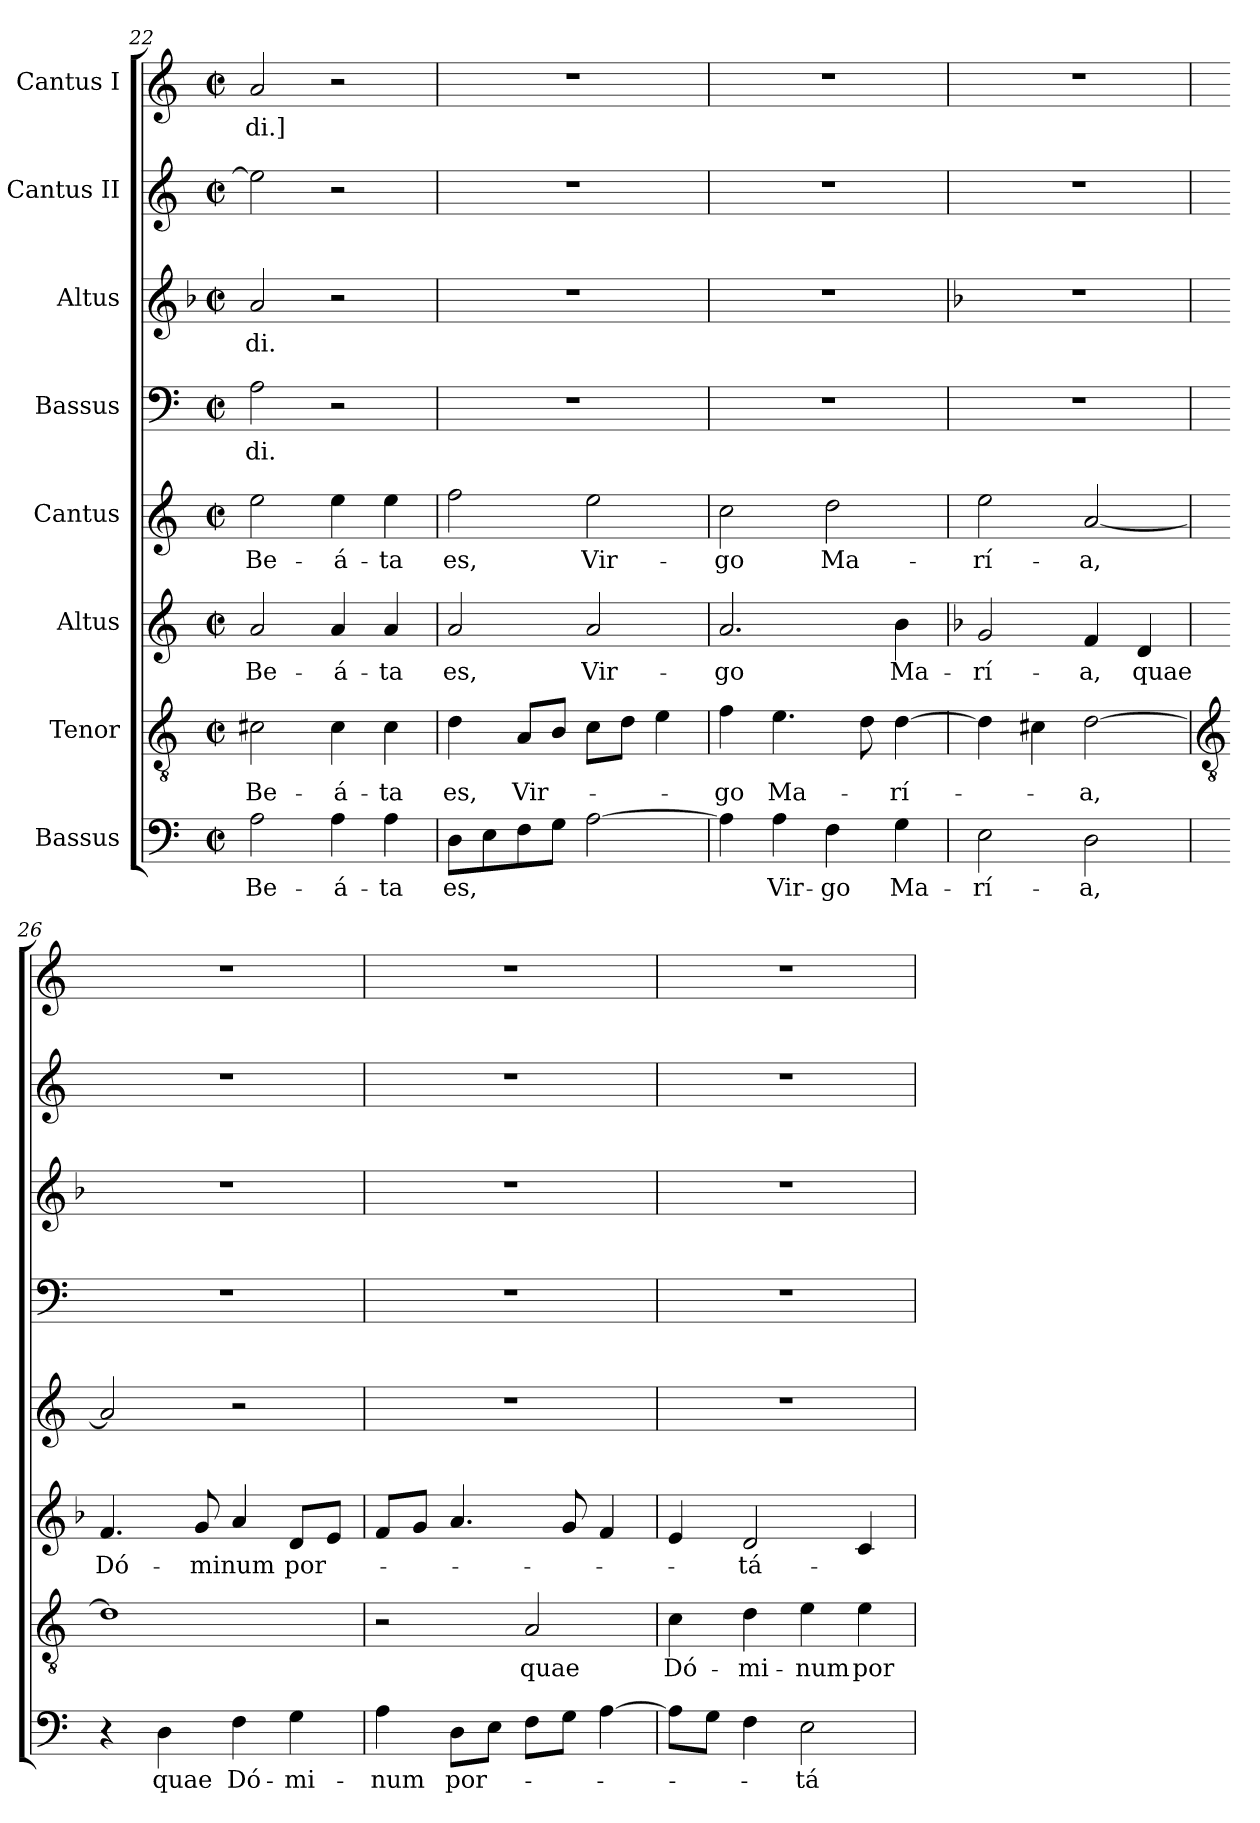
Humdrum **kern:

**kern	**text	**kern	**text	**kern	**text	**kern	**text	**kern	**text	**kern	**text	**kern	**kern	**text
*part8	*part8	*part7	*part7	*part6	*part6	*part5	*part5	*part4	*part4	*part3	*part3	*part2	*part1	*part1
*staff8	*staff8	*staff7	*staff7	*staff6	*staff6	*staff5	*staff5	*staff4	*staff4	*staff3	*staff3	*staff2	*staff1	*staff1
*I"Bassus	*	*I"Tenor	*	*I"Altus	*	*I"Cantus	*	*I"Bassus	*	*I"Altus	*	*I"Cantus II	*I"Cantus I	*
*clefF4	*	*clefGv2	*	*clefG2	*	*clefG2	*	*clefF4	*	*clefG2	*	*clefG2	*clefG2	*
*k[]	*	*k[]	*	*k[]	*	*k[]	*	*k[]	*	*k[b-]	*	*k[]	*k[]	*
*C:	*	*C:	*	*C:	*	*C:	*	*C:	*	*F:	*	*C:	*C:	*
*M2/2	*	*M2/2	*	*M2/2	*	*M2/2	*	*M2/2	*	*M2/2	*	*M2/2	*M2/2	*
*met(c|)	*	*met(c|)	*	*met(c|)	*	*met(c|)	*	*met(c|)	*	*met(c|)	*	*met(c|)	*met(c|)	*
=22	=22	=22	=22	=22	=22	=22	=22	=22	=22	=22	=22	=22	=22	=22
!	!LO:LY:b	!	!LO:LY:b	!	!LO:LY:b	!	!LO:LY:b	!	!LO:LY:b	!	!LO:LY:b	!	!	!LO:LY:b
2A\	Be-	2c#X\	Be-	2a/	Be-	2ee\	Be-	2A\	-di.	2a/	-di.	2ee\]	2a/	-di.]
!	!LO:LY:b	!	!LO:LY:b	!	!LO:LY:b	!	!LO:LY:b	!	!	!	!	!	!	!
4A\	-á-	4c#\	-á-	4a/	-á-	4ee\	-á-	2r	.	2r	.	2r	2r	.
!	!LO:LY:b	!	!LO:LY:b	!	!LO:LY:b	!	!LO:LY:b	!	!	!	!	!	!	!
4A\	-ta	4c#\	-ta	4a/	-ta	4ee\	-ta	.	.	.	.	.	.	.
=23	=23	=23	=23	=23	=23	=23	=23	=23	=23	=23	=23	=23	=23	=23
!	!LO:LY:b	!	!LO:LY:b	!	!LO:LY:b	!	!LO:LY:b	!	!	!	!	!	!	!
8D\L	es,	4d\	es,	2a/	es,	2ff\	es,	1r	.	1r	.	1r	1r	.
8E\	.	.	.	.	.	.	.	.	.	.	.	.	.	.
!	!	!	!LO:LY:b	!	!	!	!	!	!	!	!	!	!	!
8F\	.	8A/L	Vir-	.	.	.	.	.	.	.	.	.	.	.
8G\J	.	8B/J	.	.	.	.	.	.	.	.	.	.	.	.
!	!	!	!	!	!LO:LY:b	!	!LO:LY:b	!	!	!	!	!	!	!
[2A\	.	8c\L	.	2a/	Vir-	2ee\	Vir-	.	.	.	.	.	.	.
.	.	8d\J	.	.	.	.	.	.	.	.	.	.	.	.
.	.	4e\	.	.	.	.	.	.	.	.	.	.	.	.
=24	=24	=24	=24	=24	=24	=24	=24	=24	=24	=24	=24	=24	=24	=24
!	!	!	!LO:LY:b	!	!LO:LY:b	!	!LO:LY:b	!	!	!	!	!	!	!
4A\]	.	4f\	-go	2.a/	-go	2cc\	-go	1r	.	1r	.	1r	1r	.
!	!LO:LY:b	!	!LO:LY:b	!	!	!	!	!	!	!	!	!	!	!
4A\	Vir-	4.e\	Ma-	.	.	.	.	.	.	.	.	.	.	.
!	!LO:LY:b	!	!	!	!	!	!LO:LY:b	!	!	!	!	!	!	!
4F\	-go	.	.	.	.	2dd\	Ma-	.	.	.	.	.	.	.
.	.	8d\	.	.	.	.	.	.	.	.	.	.	.	.
!	!LO:LY:b	!	!LO:LY:b	!	!LO:LY:b	!	!	!	!	!	!	!	!	!
4G\	Ma-	[4d\	-rí-	4b\	Ma-	.	.	.	.	.	.	.	.	.
=25	=25	=25	=25	=25	=25	=25	=25	=25	=25	=25	=25	=25	=25	=25
*	*	*	*	*k[b-]	*	*	*	*	*	*	*	*	*	*
*	*	*	*	*F:	*	*	*	*	*	*	*	*	*	*
!	!LO:LY:b	!	!	!	!LO:LY:b	!	!LO:LY:b	!	!	!	!	!	!	!
2E\	-rí-	4d\]	.	2g/	-rí-	2ee\	-rí-	1r	.	1r	.	1r	1r	.
.	.	4c#X\	.	.	.	.	.	.	.	.	.	.	.	.
!	!LO:LY:b	!	!LO:LY:b	!	!LO:LY:b	!	!LO:LY:b	!	!	!	!	!	!	!
2D\	-a,	[2d\	-a,	4f/	-a,	[2a/	-a,	.	.	.	.	.	.	.
!	!	!	!	!	!LO:LY:b	!	!	!	!	!	!	!	!	!
.	.	.	.	4d/	quae	.	.	.	.	.	.	.	.	.
!!LO:LB:g=z
=26	=26	=26	=26	=26	=26	=26	=26	=26	=26	=26	=26	=26	=26	=26
*	*	*clefGv2	*	*	*	*	*	*	*	*	*	*	*	*
!	!	!	!	!	!LO:LY:b	!	!	!	!	!	!	!	!	!
4r	.	1d]	.	4.f/	Dó-	2a/]	.	1r	.	1r	.	1r	1r	.
!	!LO:LY:b	!	!	!	!	!	!	!	!	!	!	!	!	!
4D\	quae	.	.	.	.	.	.	.	.	.	.	.	.	.
!	!	!	!	!	!LO:LY:b	!	!	!	!	!	!	!	!	!
.	.	.	.	8g/	-minum	.	.	.	.	.	.	.	.	.
!	!LO:LY:b	!	!	!	!	!	!	!	!	!	!	!	!	!
4F\	Dó-	.	.	4a/	.	2r	.	.	.	.	.	.	.	.
!	!LO:LY:b	!	!	!	!LO:LY:b	!	!	!	!	!	!	!	!	!
4G\	-mi-	.	.	8d/L	por-	.	.	.	.	.	.	.	.	.
.	.	.	.	8e/J	.	.	.	.	.	.	.	.	.	.
=27	=27	=27	=27	=27	=27	=27	=27	=27	=27	=27	=27	=27	=27	=27
!	!LO:LY:b	!	!	!	!	!	!	!	!	!	!	!	!	!
4A\	-num	2r	.	8f/L	.	1r	.	1r	.	1r	.	1r	1r	.
.	.	.	.	8g/J	.	.	.	.	.	.	.	.	.	.
!	!LO:LY:b	!	!	!	!	!	!	!	!	!	!	!	!	!
8D\L	por-	.	.	4.a/	.	.	.	.	.	.	.	.	.	.
8E\J	.	.	.	.	.	.	.	.	.	.	.	.	.	.
!	!	!	!LO:LY:b	!	!	!	!	!	!	!	!	!	!	!
8F\L	.	2A/	quae	.	.	.	.	.	.	.	.	.	.	.
8G\J	.	.	.	8g/	.	.	.	.	.	.	.	.	.	.
[4A\	.	.	.	4f/	.	.	.	.	.	.	.	.	.	.
=28	=28	=28	=28	=28	=28	=28	=28	=28	=28	=28	=28	=28	=28	=28
!	!	!	!LO:LY:b	!	!	!	!	!	!	!	!	!	!	!
8A\L]	.	4c\	Dó-	4e/	.	1r	.	1r	.	1r	.	1r	1r	.
8G\J	.	.	.	.	.	.	.	.	.	.	.	.	.	.
!	!	!	!LO:LY:b	!	!LO:LY:b	!	!	!	!	!	!	!	!	!
4F\	.	4d\	-mi-	2d/	-tá-	.	.	.	.	.	.	.	.	.
!	!LO:LY:b	!	!LO:LY:b	!	!	!	!	!	!	!	!	!	!	!
2E\	-tá-	4e\	-num	.	.	.	.	.	.	.	.	.	.	.
!	!	!	!LO:LY:b	!	!	!	!	!	!	!	!	!	!	!
.	.	4e\	por-	4c/	.	.	.	.	.	.	.	.	.	.
=	=	=	=	=	=	=	=	=	=	=	=	=	=	=
*-	*-	*-	*-	*-	*-	*-	*-	*-	*-	*-	*-	*-	*-	*-
